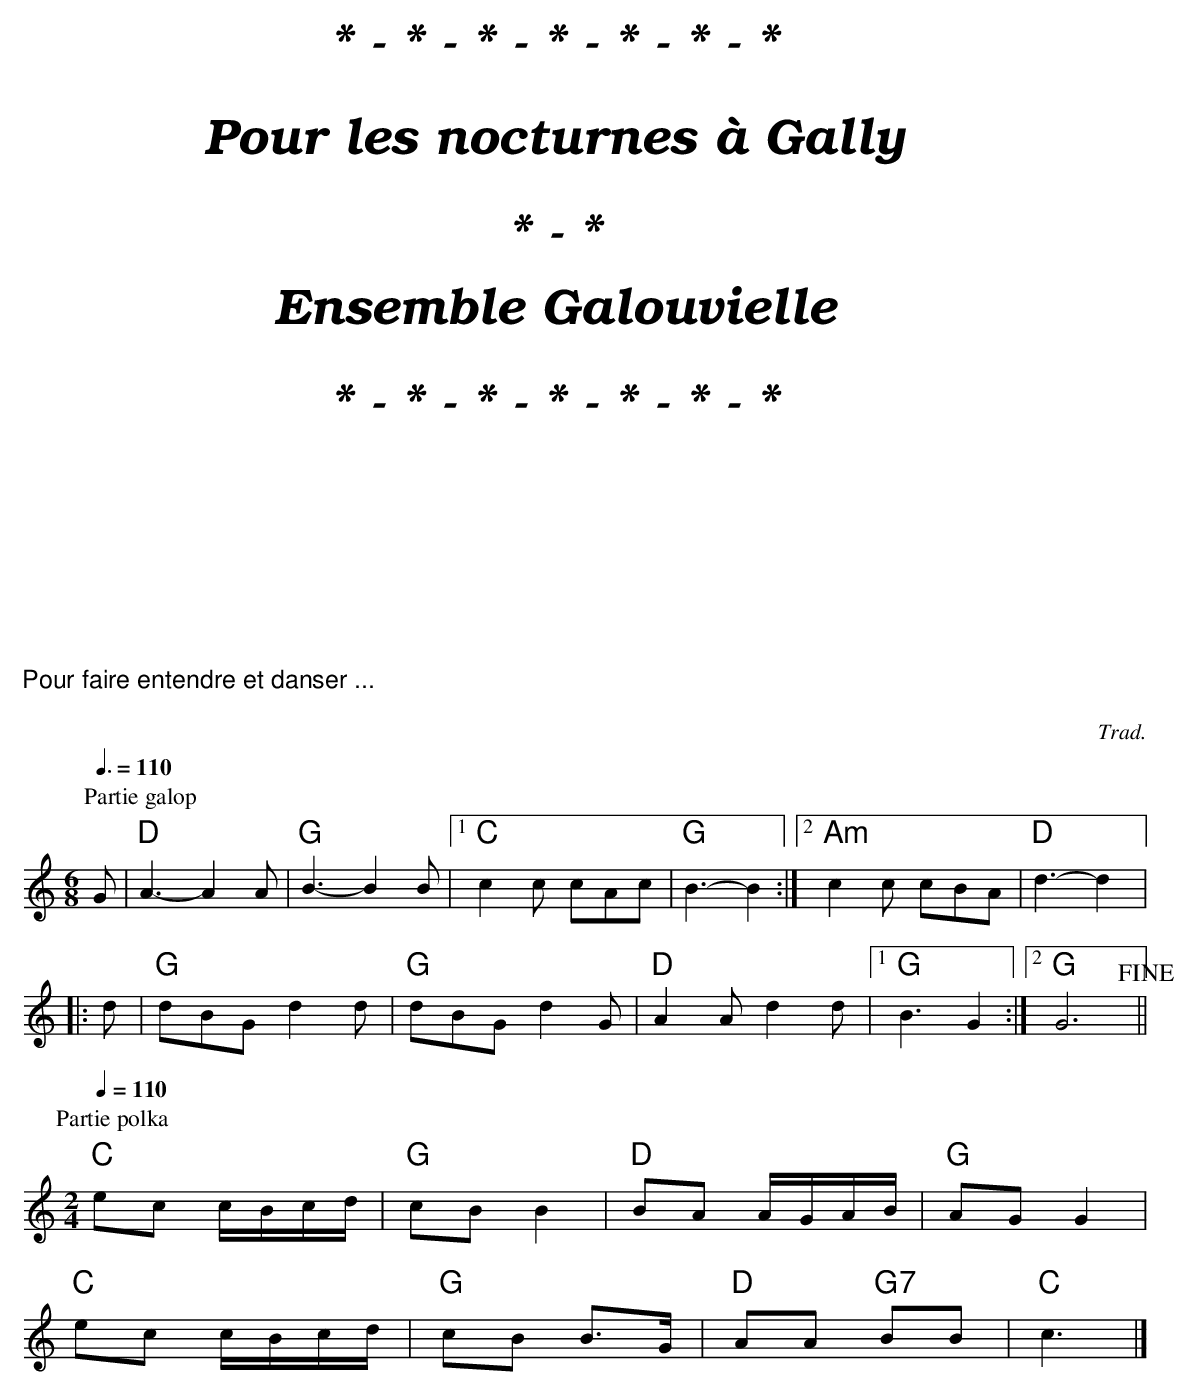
X:1
T:Galop nantais
C:Trad.
M:6/8
L:1/8
K:C
P:Partie galop
K:C
Q:3/8=110
G | "D"A3- A2 A | "G"B3-B2 B |1 "C"c2 c cAc | "G"B3- B2 :|2 "Am"c2c cBA | "D"d3-d2 |:
d | "G"dBG d2 d | "G"dBG d2 G | "D"A2 A d2 d |1 "G"B3 G2 :|2 "G"G6 !fine! ||
P:Partie polka
M:2/4
L:1/8
K:C
Q:1/4=110
"C"ec c/B/c/d/ | "G"cB B2 | "D"BA A/G/A/B/ | "G"AG G2 |
"C"ec c/B/c/d/ | "G"cB B>G | "D"AA "G7"BB | "C"c3 |]
